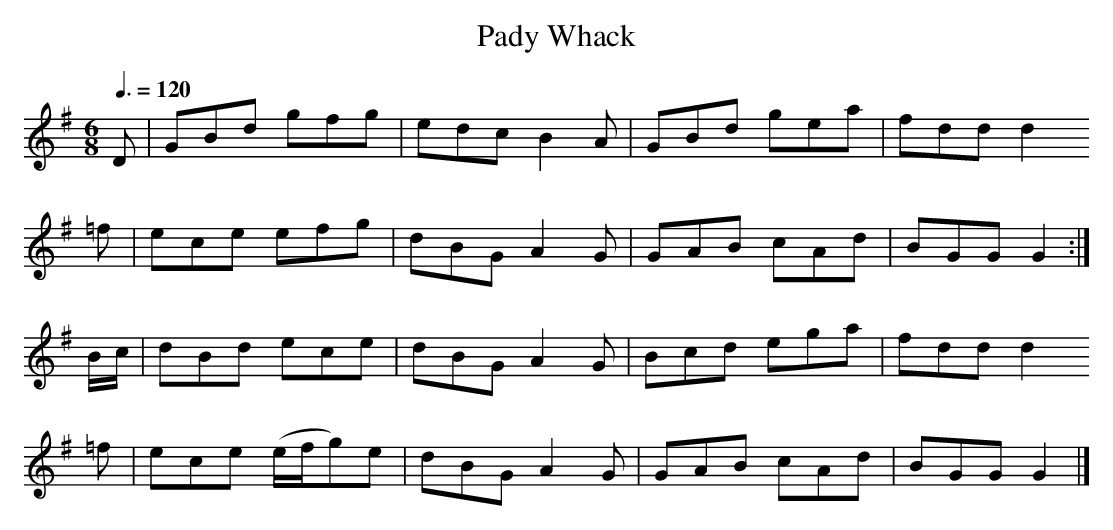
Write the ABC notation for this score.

X:1
T:Pady Whack
M:6/8
L:1/8
Q:3/8=120
K:G major
 D   |GBd  gfg    |edc B2A|GBd gea|fdd d2
=f   |ece  efg    |dBG A2G|GAB cAd|BGG G2:|
 B/c/|dBd  ece    |dBG A2G|Bcd ega|fdd d2
=f   |ece (e/f/g)e|dBG A2G|GAB cAd|BGG G2|]
